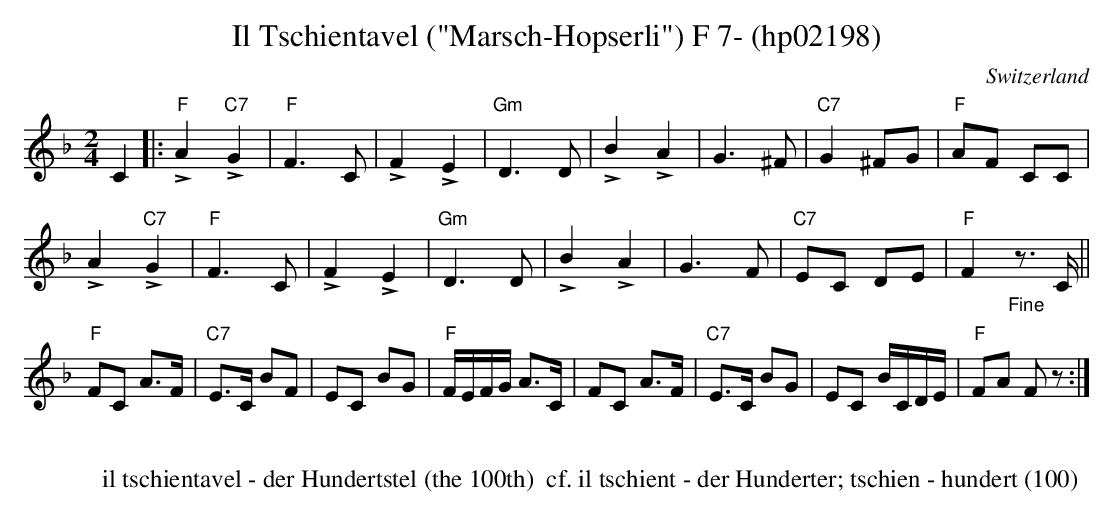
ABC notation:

X:1
T:Il Tschientavel ("Marsch-Hopserli") F 7- (hp02198)
O:Switzerland
M:2/4
L:1/8
K:F %%MIDI gchordon
C2 |: !>!"F"A2!>!"C7"G2 | "F"F3C | !>!F2!>!E2 | "Gm"D3D | !>!B2!>!A2 | G3^F | "C7"G2 ^FG | "F"AF CC |
!>!A2!>!"C7"G2 | "F"F3C | !>!F2!>!E2 | "Gm"D3D | !>!B2!>!A2 | G3F | "C7"EC DE | "F"F2"_Fine"z>C ||
"F"FC A>F | "C7"E>C BF | EC BG | "F"F/2E/2F/2G/2 A>C | FC A>F | "C7"E>C BG | EC B/2C/2D/2E/2 | "F"FA Fz :|
W:
W:il tschientavel - der Hundertstel (the 100th)  cf. il tschient - der Hunderter; tschien - hundert (100)
